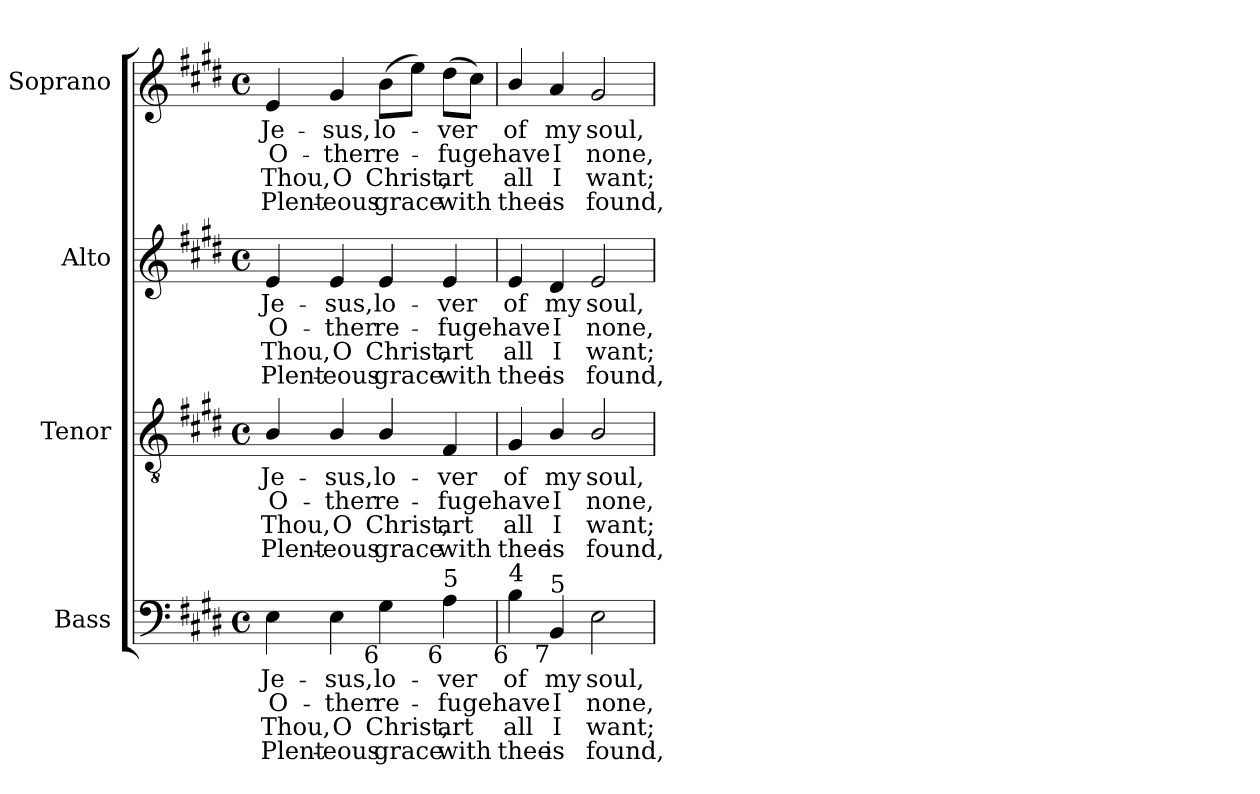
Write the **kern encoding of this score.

**kern	**text	**text	**text	**text	**kern	**text	**text	**text	**text	**kern	**text	**text	**text	**text	**kern	**text	**text	**text	**text
*part4	*part4	*part4	*part4	*part4	*part3	*part3	*part3	*part3	*part3	*part2	*part2	*part2	*part2	*part2	*part1	*part1	*part1	*part1	*part1
*staff4	*staff4	*staff4	*staff4	*staff4	*staff3	*staff3	*staff3	*staff3	*staff3	*staff2	*staff2	*staff2	*staff2	*staff2	*staff1	*staff1	*staff1	*staff1	*staff1
*I"Bass	*	*	*	*	*I"Tenor	*	*	*	*	*I"Alto	*	*	*	*	*I"Soprano	*	*	*	*
*I'B.	*	*	*	*	*I'T.	*	*	*	*	*I'A.	*	*	*	*	*I'S.	*	*	*	*
!!LO:PB:g=z
*clefF4	*	*	*	*	*clefGv2	*	*	*	*	*clefG2	*	*	*	*	*clefG2	*	*	*	*
*	*	*	*	*	*ITrd7c12	*	*	*	*	*	*	*	*	*	*	*	*	*	*
*k[f#c#g#d#]	*	*	*	*	*k[f#c#g#d#]	*	*	*	*	*k[f#c#g#d#]	*	*	*	*	*k[f#c#g#d#]	*	*	*	*
*E:	*	*	*	*	*E:	*	*	*	*	*E:	*	*	*	*	*E:	*	*	*	*
*M4/4	*	*	*	*	*M4/4	*	*	*	*	*M4/4	*	*	*	*	*M4/4	*	*	*	*
*met(c)	*	*	*	*	*met(c)	*	*	*	*	*met(c)	*	*	*	*	*met(c)	*	*	*	*
=1	=1	=1	=1	=1	=1	=1	=1	=1	=1	=1	=1	=1	=1	=1	=1	=1	=1	=1	=1
!	!LO:LY:b:color=#000000	!LO:LY:b:color=#000000	!LO:LY:b:color=#000000	!LO:LY:b:color=#000000	!	!	!	!	!	!	!	!	!	!	!	!	!	!	!
!	!	!	!	!	!	!LO:LY:b:color=#000000	!LO:LY:b:color=#000000	!LO:LY:b:color=#000000	!LO:LY:b:color=#000000	!	!	!	!	!	!	!	!	!	!
!	!	!	!	!	!	!	!	!	!	!	!LO:LY:b:color=#000000	!LO:LY:b:color=#000000	!LO:LY:b:color=#000000	!LO:LY:b:color=#000000	!	!	!	!	!
!	!	!	!	!	!	!	!	!	!	!	!	!	!	!	!	!LO:LY:b:color=#000000	!LO:LY:b:color=#000000	!LO:LY:b:color=#000000	!LO:LY:b:color=#000000
4Ei\	Je-	O-	Thou,	Plent-	4BBi/	Je-	O-	Thou,	Plent-	4ei/	Je-	O-	Thou,	Plent-	4ei/	Je-	O-	Thou,	Plent-
!	!LO:LY:b:color=#000000	!LO:LY:b:color=#000000	!LO:LY:b:color=#000000	!LO:LY:b:color=#000000	!	!	!	!	!	!	!	!	!	!	!	!	!	!	!
!	!	!	!	!	!	!LO:LY:b:color=#000000	!LO:LY:b:color=#000000	!LO:LY:b:color=#000000	!LO:LY:b:color=#000000	!	!	!	!	!	!	!	!	!	!
!	!	!	!	!	!	!	!	!	!	!	!LO:LY:b:color=#000000	!LO:LY:b:color=#000000	!LO:LY:b:color=#000000	!LO:LY:b:color=#000000	!	!	!	!	!
!	!	!	!	!	!	!	!	!	!	!	!	!	!	!	!	!LO:LY:b:color=#000000	!LO:LY:b:color=#000000	!LO:LY:b:color=#000000	!LO:LY:b:color=#000000
4Ei\	-sus,	-ther	-O	eous	4BBi/	-sus,	-ther	-O	eous	4ei/	-sus,	-ther	-O	eous	4g#i/	-sus,	-ther	-O	eous
!	!LO:LY:b:color=#000000	!LO:LY:b:color=#000000	!LO:LY:b:color=#000000	!LO:LY:b:color=#000000	!	!	!	!	!	!	!	!	!	!	!	!	!	!	!
!	!	!	!	!	!	!LO:LY:b:color=#000000	!LO:LY:b:color=#000000	!LO:LY:b:color=#000000	!LO:LY:b:color=#000000	!	!	!	!	!	!	!	!	!	!
!	!	!	!	!	!	!	!	!	!	!	!LO:LY:b:color=#000000	!LO:LY:b:color=#000000	!LO:LY:b:color=#000000	!LO:LY:b:color=#000000	!	!	!	!	!
!LO:TX:b:rj:t=6	!	!	!	!	!	!	!	!	!	!	!	!	!	!	!	!	!	!	!
!	!	!	!	!	!	!	!	!	!	!	!	!	!	!	!	!LO:LY:b:color=#000000	!LO:LY:b:color=#000000	!LO:LY:b:color=#000000	!LO:LY:b:color=#000000
4G#i\	lo-	re-	Christ,	grace	4BBi/	lo-	re-	Christ,	grace	4ei/	lo-	re-	Christ,	grace	(8bi\L	lo-	re-	Christ,	grace
.	.	.	.	.	.	.	.	.	.	.	.	.	.	.	8eei\J)	.	.	.	.
!	!LO:LY:b:color=#000000	!LO:LY:b:color=#000000	!LO:LY:b:color=#000000	!LO:LY:b:color=#000000	!	!	!	!	!	!	!	!	!	!	!	!	!	!	!
!	!	!	!	!	!	!LO:LY:b:color=#000000	!LO:LY:b:color=#000000	!LO:LY:b:color=#000000	!LO:LY:b:color=#000000	!	!	!	!	!	!	!	!	!	!
!	!	!	!	!	!	!	!	!	!	!	!LO:LY:b:color=#000000	!LO:LY:b:color=#000000	!LO:LY:b:color=#000000	!LO:LY:b:color=#000000	!	!	!	!	!
!LO:TX:b:rj:t=6	!	!	!	!	!	!	!	!	!	!	!	!	!	!	!	!	!	!	!
!LO:TX:t=5	!	!	!	!	!	!	!	!	!	!	!	!	!	!	!	!	!	!	!
!	!	!	!	!	!	!	!	!	!	!	!	!	!	!	!	!LO:LY:b:color=#000000	!LO:LY:b:color=#000000	!LO:LY:b:color=#000000	!LO:LY:b:color=#000000
4Ai\	-ver	-fuge	art	with	4FF#i/	-ver	-fuge	art	with	4ei/	-ver	-fuge	art	with	(8dd#i\L	-ver	-fuge	art	with
.	.	.	.	.	.	.	.	.	.	.	.	.	.	.	8cc#i\J)	.	.	.	.
=2	=2	=2	=2	=2	=2	=2	=2	=2	=2	=2	=2	=2	=2	=2	=2	=2	=2	=2	=2
!	!LO:LY:b:color=#000000	!LO:LY:b:color=#000000	!LO:LY:b:color=#000000	!LO:LY:b:color=#000000	!	!	!	!	!	!	!	!	!	!	!	!	!	!	!
!	!	!	!	!	!	!LO:LY:b:color=#000000	!LO:LY:b:color=#000000	!LO:LY:b:color=#000000	!LO:LY:b:color=#000000	!	!	!	!	!	!	!	!	!	!
!	!	!	!	!	!	!	!	!	!	!	!LO:LY:b:color=#000000	!LO:LY:b:color=#000000	!LO:LY:b:color=#000000	!LO:LY:b:color=#000000	!	!	!	!	!
!LO:TX:b:rj:t=6	!	!	!	!	!	!	!	!	!	!	!	!	!	!	!	!	!	!	!
!LO:TX:t=4	!	!	!	!	!	!	!	!	!	!	!	!	!	!	!	!	!	!	!
!	!	!	!	!	!	!	!	!	!	!	!	!	!	!	!	!LO:LY:b:color=#000000	!LO:LY:b:color=#000000	!LO:LY:b:color=#000000	!LO:LY:b:color=#000000
4Bi\	of	have	all	thee	4GG#i/	of	have	all	thee	4ei/	of	have	all	thee	4bi/	of	have	all	thee
!	!LO:LY:b:color=#000000	!LO:LY:b:color=#000000	!LO:LY:b:color=#000000	!LO:LY:b:color=#000000	!	!	!	!	!	!	!	!	!	!	!	!	!	!	!
!	!	!	!	!	!	!LO:LY:b:color=#000000	!LO:LY:b:color=#000000	!LO:LY:b:color=#000000	!LO:LY:b:color=#000000	!	!	!	!	!	!	!	!	!	!
!	!	!	!	!	!	!	!	!	!	!	!LO:LY:b:color=#000000	!LO:LY:b:color=#000000	!LO:LY:b:color=#000000	!LO:LY:b:color=#000000	!	!	!	!	!
!LO:TX:b:rj:t=7	!	!	!	!	!	!	!	!	!	!	!	!	!	!	!	!	!	!	!
!LO:TX:t=5	!	!	!	!	!	!	!	!	!	!	!	!	!	!	!	!	!	!	!
!	!	!	!	!	!	!	!	!	!	!	!	!	!	!	!	!LO:LY:b:color=#000000	!LO:LY:b:color=#000000	!LO:LY:b:color=#000000	!LO:LY:b:color=#000000
4BBi/	my	I	I	is	4BBi/	my	I	I	is	4d#i/	my	I	I	is	4ai/	my	I	I	is
!	!LO:LY:b:color=#000000	!LO:LY:b:color=#000000	!LO:LY:b:color=#000000	!LO:LY:b:color=#000000	!	!	!	!	!	!	!	!	!	!	!	!	!	!	!
!	!	!	!	!	!	!LO:LY:b:color=#000000	!LO:LY:b:color=#000000	!LO:LY:b:color=#000000	!LO:LY:b:color=#000000	!	!	!	!	!	!	!	!	!	!
!	!	!	!	!	!	!	!	!	!	!	!LO:LY:b:color=#000000	!LO:LY:b:color=#000000	!LO:LY:b:color=#000000	!LO:LY:b:color=#000000	!	!	!	!	!
!	!	!	!	!	!	!	!	!	!	!	!	!	!	!	!	!LO:LY:b:color=#000000	!LO:LY:b:color=#000000	!LO:LY:b:color=#000000	!LO:LY:b:color=#000000
2Ei\	soul,	none,	want;	found,	2BBi/	soul,	none,	want;	found,	2ei/	soul,	none,	want;	found,	2g#i/	soul,	none,	want;	found,
=	=	=	=	=	=	=	=	=	=	=	=	=	=	=	=	=	=	=	=
*-	*-	*-	*-	*-	*-	*-	*-	*-	*-	*-	*-	*-	*-	*-	*-	*-	*-	*-	*-
